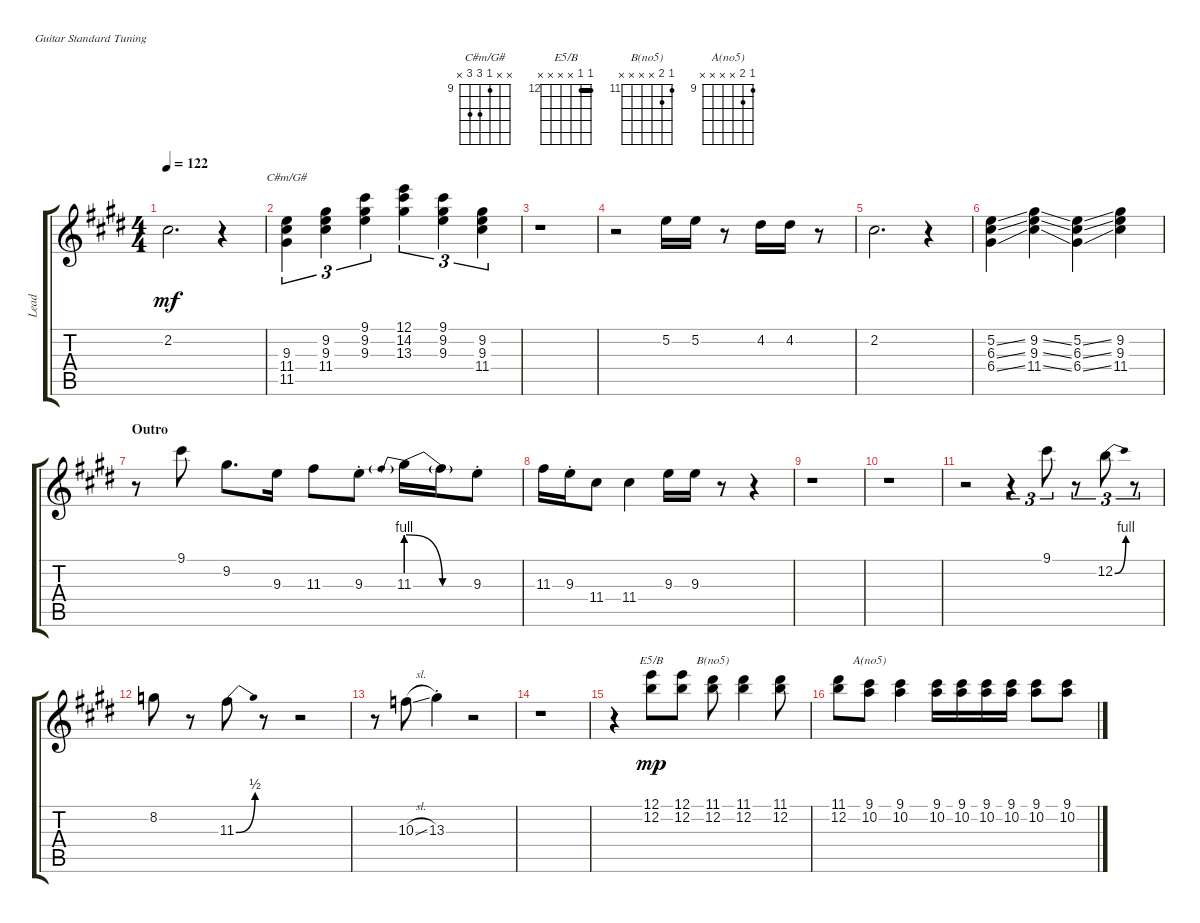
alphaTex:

\defaultSystemsLayout 4
\bracketExtendMode groupsimilarinstruments
\otherSystemsTrackNameOrientation horizontal
\track ("Lead Guitar (Frank Zappa)" "Lead") {instrument overdrivenguitar}
\staff {score tabs}
\tuning (E4 B3 G3 D3 A2 E2)
\chord ("C#m/G#" x x 9 11 11 x) {firstfret 9}
\chord ("E5/B" 12 12 x x x x) {firstfret 12 barre 12}
\chord ("B(no5)" 11 12 x x x x) {firstfret 11}
\chord ("A(no5)" 9 10 x x x x) {firstfret 9}
\ts (4 4)
\tempo 122
\clef g2
\ks e
2.2{acc #}.2{d dy mf beam Down} r.4{beam Down} |
(9.3{acc forcenatural} 11.4{acc #} 11.5{acc #}).4{tu (3 2) ch "C#m/G#" beam Down} (11.4{acc #} 9.3{acc forcenatural} 9.2{acc #}).4{tu (3 2) beam Down} (9.1{acc #} 9.3{acc forcenatural} 9.2{acc #}).4{tu (3 2) beam Down} (12.1{acc forcenatural} 14.2{acc #} 13.3{acc #}).4{tu (3 2) beam Down} (9.3{acc forcenatural} 9.2{acc #} 9.1{acc #}).4{tu (3 2) beam Down} (9.2{acc #} 9.3{acc forcenatural} 11.4{acc #}).4{tu (3 2) beam Down} |
r.1{beam Down} |
r.2{beam Down} 5.2{acc forcenatural}.16{beam Down} 5.2{acc forcenatural}.16{beam Down} r.8{beam Down} 4.2{acc #}.16{beam Down} 4.2{acc #}.16{beam Down} r.8{beam Down} |
2.2{acc #}.2{d beam Down} r.4{beam Down} |
(5.2{ss acc forcenatural} 6.3{ss acc #} 6.4{ss acc #}).4{beam Down} (9.2{ss acc #} 9.3{ss acc forcenatural} 11.4{ss acc #}).4{beam Down} (5.2{ss acc forcenatural} 6.3{ss acc #} 6.4{ss acc #}).4{beam Down} (9.2{acc #} 9.3{acc forcenatural} 11.4{acc #}).4{beam Down} |
\section ("" "Outro")
r.8{beam Down} 9.1{acc #}.8{beam Down} 9.2{acc #}.8{d beam Down} 9.3{acc forcenatural}.16{beam Down} 11.3{acc #}.8{beam Down} 9.3{st acc forcenatural}.8{beam Down} 11.3{be (prebendrelease 0 4 54.6 0)}.16{beam Down} 11.3{be (hold 0 0 60 0) t acc #}.16{beam Down} 9.3{st acc forcenatural}.8{beam Down} |
11.3{acc #}.16{beam Down} 9.3{st acc forcenatural}.16{beam Down} 11.4{acc #}.8{beam Down} 11.4{acc #}.4{beam Down} 9.3{acc forcenatural}.16{beam Down} 9.3{acc forcenatural}.16{beam Down} r.8{beam Down} r.4{beam Down} |
r.1{beam Down} |
r.1{beam Down} |
r.2{beam Down} r.4{tu (3 2) beam Down} 9.1{acc #}.8{tu (3 2) beam Down} r.8{tu (3 2) beam Down} 12.2{be (bend 0 0 28.799999999999997 4) acc forcenatural}.8{tu (3 2) beam Down} r.8{tu (3 2) beam Down} |
8.2{acc forcenatural}.8{beam Down} r.8{beam Down} 11.3{be (bend 0 0 28.2 2) acc #}.8{beam Down} r.8{beam Down} r.2{beam Down} |
r.8{beam Down} 10.3{sl acc forcenatural}.8{beam Down} 13.3{st acc #}.4{beam Down} r.2{beam Down} |
r.1{beam Down} |
r.4{beam Down} (12.2{acc forcenatural} 12.1{acc forcenatural}).8{ch "E5/B" dy mp beam Down} (12.1{acc forcenatural} 12.2{acc forcenatural}).8{beam Down} (11.1{acc #} 12.2{acc forcenatural}).8{ch "B(no5)" beam Down} (11.1{acc #} 12.2{acc forcenatural}).4{beam Down} (11.1{acc #} 12.2{acc forcenatural}).8{beam Down} |
(11.1{acc #} 12.2{acc forcenatural}).8{beam Down} (9.1{acc #} 10.2{acc forcenatural}).8{ch "A(no5)" beam Down} (9.1{acc #} 10.2{acc forcenatural}).4{beam Down} (9.1{acc #} 10.2{acc forcenatural}).16{beam Down} (9.1{acc #} 10.2{acc forcenatural}).16{beam Down} (9.1{acc #} 10.2{acc forcenatural}).16{beam Down} (9.1{acc #} 10.2{acc forcenatural}).16{beam Down} (9.1{acc #} 10.2{acc forcenatural}).8{beam Down} (9.1{acc #} 10.2{acc forcenatural}).8{beam Down}
